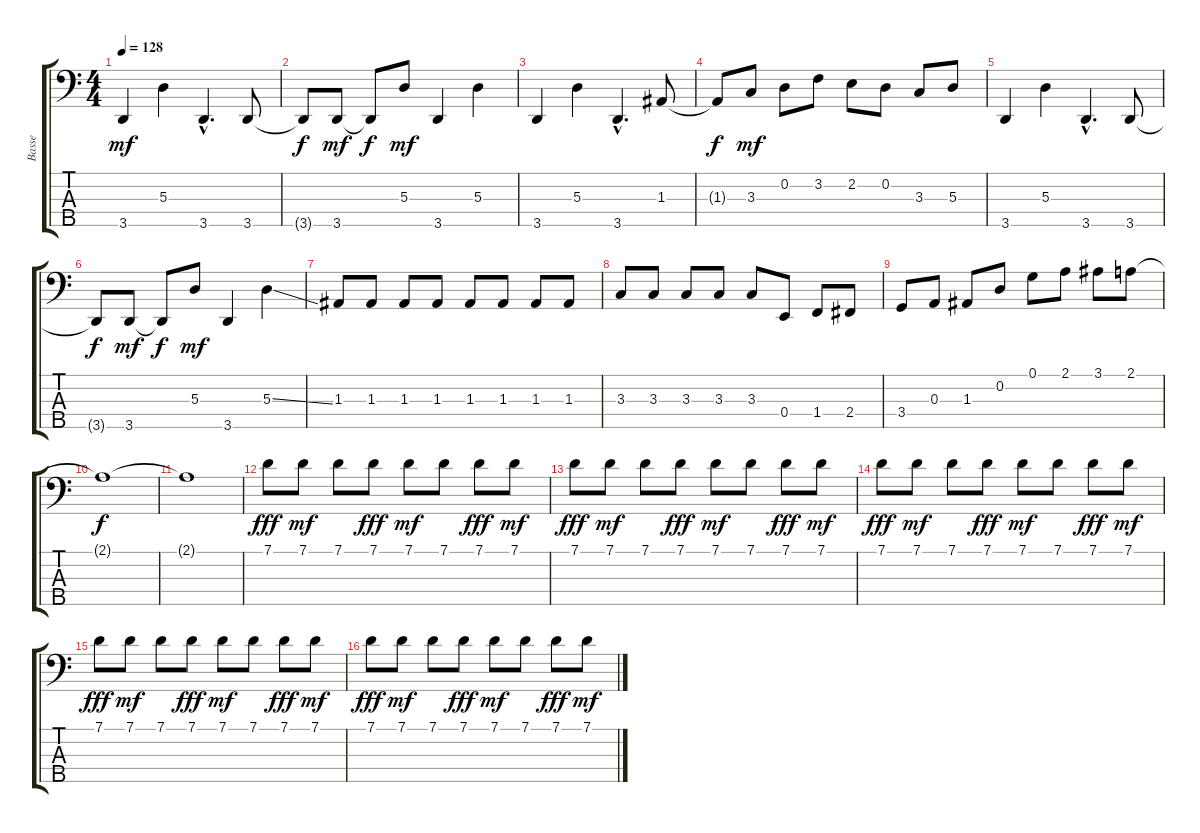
\track ("Basse" "Basse") {instrument electricbassfinger}
\staff {score tabs}
\tuning (G2 D2 A1 E1 B0) {hide}
\ts (4 4)
\tempo 128
\clef f4
\ks c
3.5.4{dy mf} 5.3.4 3.5{hac}.4{d} 3.5.8 |
3.5{t}.8{dy f} 3.5.8{dy mf} 3.5{t}.8{dy f} 5.3.8{dy mf} 3.5.4 5.3.4 |
3.5.4 5.3.4 3.5{hac}.4{d} 1.3.8 |
1.3{t}.8{dy f} 3.3.8{dy mf} 0.2.8 3.2.8 2.2.8 0.2.8 3.3.8 5.3.8 |
3.5.4 5.3.4 3.5{hac}.4{d} 3.5.8 |
3.5{t}.8{dy f} 3.5.8{dy mf} 3.5{t}.8{dy f} 5.3.8{dy mf} 3.5.4 5.3{ss}.4 |
1.3.8 1.3.8 1.3.8 1.3.8 1.3.8 1.3.8 1.3.8 1.3.8 |
3.3.8 3.3.8 3.3.8 3.3.8 3.3.8 0.4.8 1.4.8 2.4.8 |
3.4.8 0.3.8 1.3.8 0.2.8 0.1.8 2.1.8 3.1.8 2.1.8 |
2.1{t}.1{dy f} |
2.1{t}.1 |
7.1.8{dy fff} 7.1.8{dy mf} 7.1.8 7.1.8{dy fff} 7.1.8{dy mf} 7.1.8 7.1.8{dy fff} 7.1.8{dy mf} |
7.1.8{dy fff} 7.1.8{dy mf} 7.1.8 7.1.8{dy fff} 7.1.8{dy mf} 7.1.8 7.1.8{dy fff} 7.1.8{dy mf} |
7.1.8{dy fff} 7.1.8{dy mf} 7.1.8 7.1.8{dy fff} 7.1.8{dy mf} 7.1.8 7.1.8{dy fff} 7.1.8{dy mf} |
7.1.8{dy fff} 7.1.8{dy mf} 7.1.8 7.1.8{dy fff} 7.1.8{dy mf} 7.1.8 7.1.8{dy fff} 7.1.8{dy mf} |
7.1.8{dy fff} 7.1.8{dy mf} 7.1.8 7.1.8{dy fff} 7.1.8{dy mf} 7.1.8 7.1.8{dy fff} 7.1.8{dy mf}
